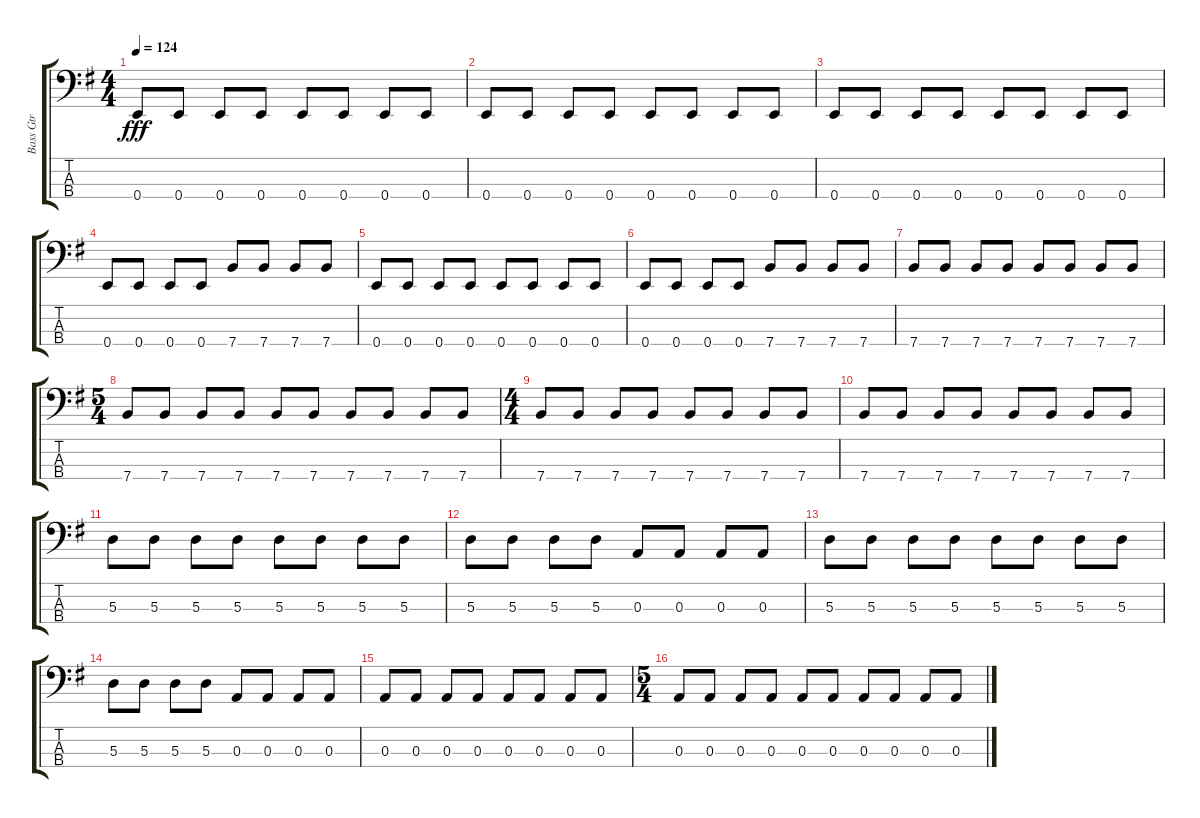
\track ("Bass Gtr" "Bass Gtr") {instrument electricbasspick}
\staff {score tabs}
\tuning (G2 D2 A1 E1) {hide}
\ts (4 4)
\tempo 124
\clef f4
\ks g
0.4.8{dy fff} 0.4.8 0.4.8 0.4.8 0.4.8 0.4.8 0.4.8 0.4.8 |
0.4.8 0.4.8 0.4.8 0.4.8 0.4.8 0.4.8 0.4.8 0.4.8 |
0.4.8 0.4.8 0.4.8 0.4.8 0.4.8 0.4.8 0.4.8 0.4.8 |
0.4.8 0.4.8 0.4.8 0.4.8 7.4.8 7.4.8 7.4.8 7.4.8 |
0.4.8 0.4.8 0.4.8 0.4.8 0.4.8 0.4.8 0.4.8 0.4.8 |
0.4.8 0.4.8 0.4.8 0.4.8 7.4.8 7.4.8 7.4.8 7.4.8 |
7.4.8 7.4.8 7.4.8 7.4.8 7.4.8 7.4.8 7.4.8 7.4.8 |
\ts (5 4)
7.4.8 7.4.8 7.4.8 7.4.8 7.4.8 7.4.8 7.4.8 7.4.8 7.4.8 7.4.8 |
\ts (4 4)
7.4.8 7.4.8 7.4.8 7.4.8 7.4.8 7.4.8 7.4.8 7.4.8 |
7.4.8 7.4.8 7.4.8 7.4.8 7.4.8 7.4.8 7.4.8 7.4.8 |
5.3.8 5.3.8 5.3.8 5.3.8 5.3.8 5.3.8 5.3.8 5.3.8 |
5.3.8 5.3.8 5.3.8 5.3.8 0.3.8 0.3.8 0.3.8 0.3.8 |
5.3.8 5.3.8 5.3.8 5.3.8 5.3.8 5.3.8 5.3.8 5.3.8 |
5.3.8 5.3.8 5.3.8 5.3.8 0.3.8 0.3.8 0.3.8 0.3.8 |
0.3.8 0.3.8 0.3.8 0.3.8 0.3.8 0.3.8 0.3.8 0.3.8 |
\ts (5 4)
0.3.8 0.3.8 0.3.8 0.3.8 0.3.8 0.3.8 0.3.8 0.3.8 0.3.8 0.3.8
